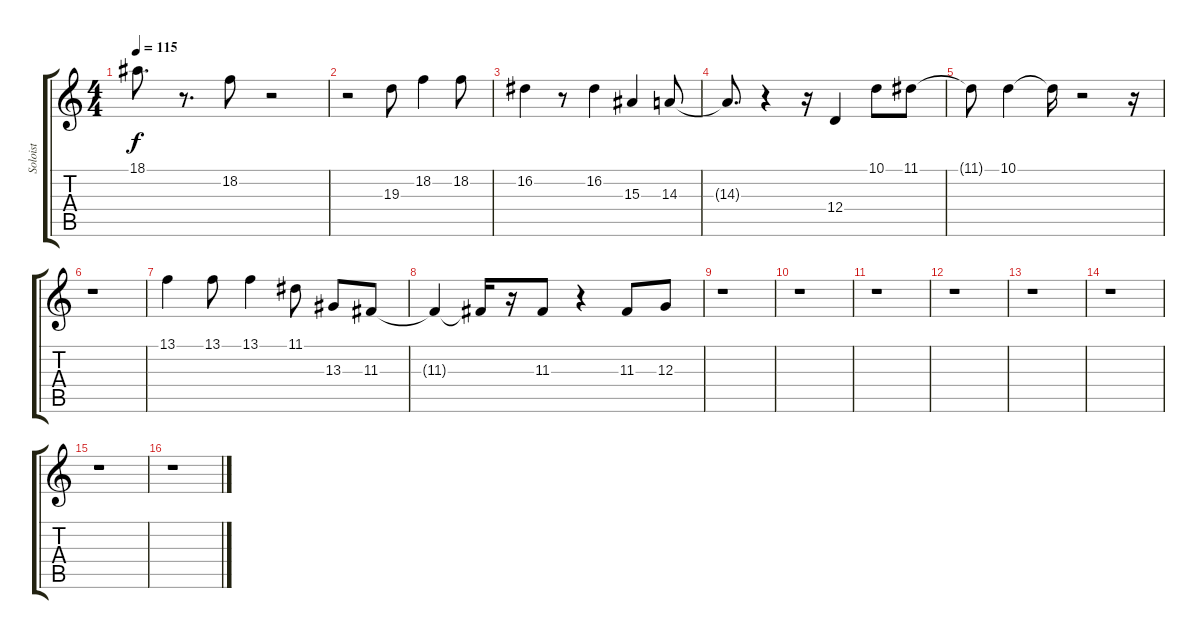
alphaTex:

\track ("Soloist " "Soloist ") {instrument acousticgrandpiano}
\staff {score tabs}
\tuning (E4 B3 G3 D3 A2 E2) {hide}
\ts (4 4)
\tempo 115
\clef g2
\ks c
18.1{t}.8{d dy f} r.8{d} 18.2.8 r.2 |
r.2 19.3.8 18.2.4 18.2.8 |
16.2.4 r.8 16.2.4 15.3.4 14.3.8 |
14.3{t}.8{d} r.4 r.16 12.4.4 10.1.8 11.1.8 |
11.1{t}.8 10.1.4 10.1{t}.16 r.2 r.16 |
r.1 |
13.1.4 13.1.8 13.1.4 11.1.8 13.3.8 11.3.8 |
11.3{t}.4 11.3{t}.16 r.16 11.3.8 r.4 11.3.8 12.3.8 |
r.1 |
r.1 |
r.1 |
r.1 |
r.1 |
r.1 |
r.1 |
r.1
